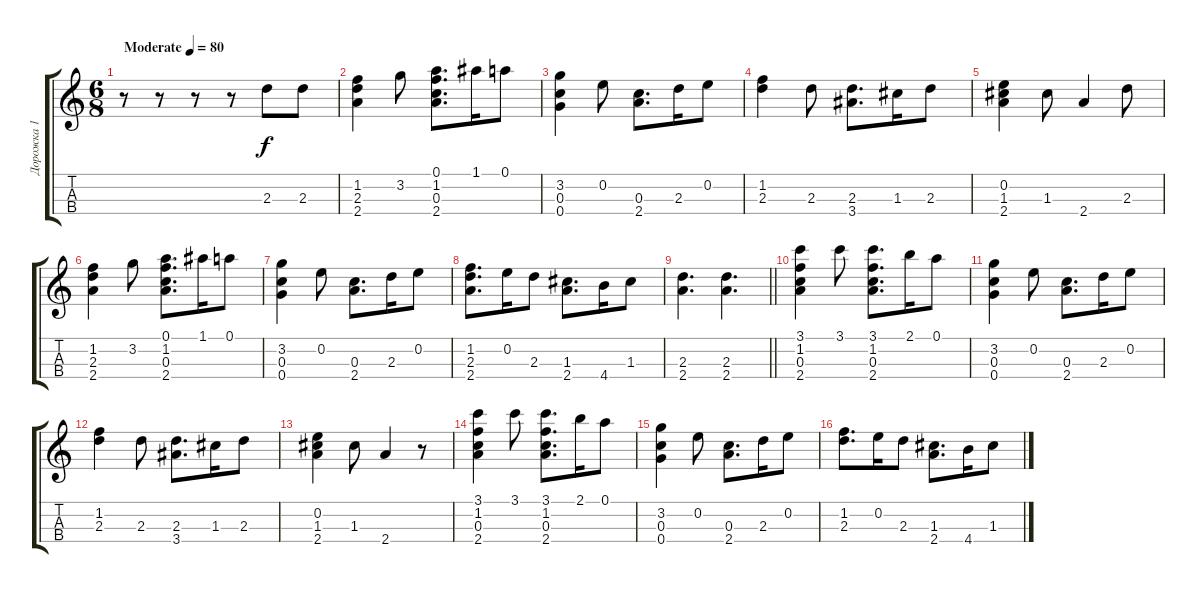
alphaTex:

\track ("Дорожка 1" "Дорожка 1") {instrument acousticguitarsteel}
\staff {score tabs}
\tuning (A4 E4 C4 G3) {hide}
\ts (6 8)
\tempo (80 "Moderate")
\clef g2
\ks c
r.8{dy f instrument acousticguitarsteel} r.8 r.8 r.8 2.3.8 2.3.8 |
(1.2 2.3 2.4).4 3.2.8 (0.1 1.2 0.3 2.4).8{d} 1.1.16 0.1.8 |
(3.2 0.3 0.4).4 0.2.8 (0.3 2.4).8{d} 2.3.16 0.2.8 |
(1.2 2.3).4 2.3.8 (2.3 3.4).8{d} 1.3.16 2.3.8 |
(0.2 1.3 2.4).4 1.3.8 2.4.4 2.3.8 |
(1.2 2.3 2.4).4 3.2.8 (0.1 1.2 0.3 2.4).8{d} 1.1.16 0.1.8 |
(3.2 0.3 0.4).4 0.2.8 (0.3 2.4).8{d} 2.3.16 0.2.8 |
(1.2 2.3 2.4).8{d} 0.2.16 2.3.8 (1.3 2.4).8{d} 4.4.16 1.3.8 |
\barLineRight lightlight
(2.3 2.4).4{d} (2.3 2.4).4{d} |
(3.1 1.2 0.3 2.4).4 3.1.8 (3.1 1.2 0.3 2.4).8{d} 2.1.16 0.1.8 |
(3.2 0.3 0.4).4 0.2.8 (0.3 2.4).8{d} 2.3.16 0.2.8 |
(1.2 2.3).4 2.3.8 (2.3 3.4).8{d} 1.3.16 2.3.8 |
(0.2 1.3 2.4).4 1.3.8 2.4.4 r.8 |
(3.1 1.2 0.3 2.4).4 3.1.8 (3.1 1.2 0.3 2.4).8{d} 2.1.16 0.1.8 |
(3.2 0.3 0.4).4 0.2.8 (0.3 2.4).8{d} 2.3.16 0.2.8 |
(1.2 2.3).8{d} 0.2.16 2.3.8 (1.3 2.4).8{d} 4.4.16 1.3.8
